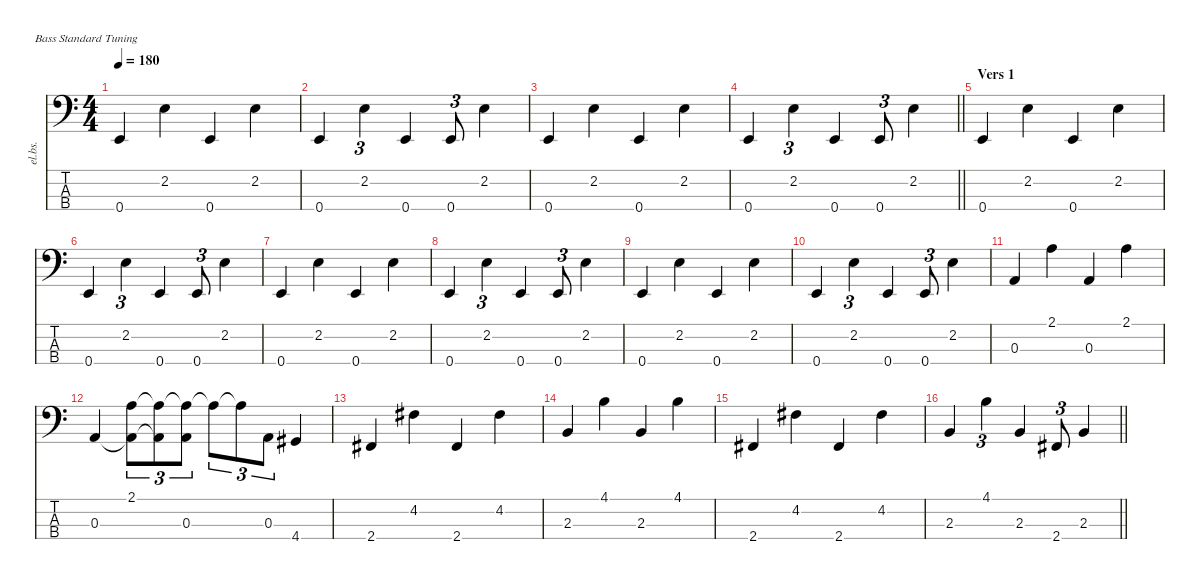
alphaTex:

\defaultSystemsLayout 4
\hideDynamics
\bracketExtendMode nobrackets
\otherSystemsTrackNameOrientation horizontal
\track ("Slap Bass" "el.bs.") {instrument slapbass1}
\staff {score tabs}
\tuning (G2 D2 A1 E1)
\ts (4 4)
\beaming (8 2 2 2 2)
\tempo 180
\clef f4
\ks c
0.4.4{dy f instrument slapbass1 beam Up} 2.2.4{beam Down} 0.4.4{beam Up} 2.2.4{beam Down} |
0.4.4{beam Up} 2.2.4{tu (3 2) beam Down} 0.4.4{beam Up} 0.4.8{tu (3 2) beam Up} 2.2.4{beam Down} |
0.4.4{beam Up} 2.2.4{beam Down} 0.4.4{beam Up} 2.2.4{beam Down} |
\barLineRight lightlight
0.4.4{beam Up} 2.2.4{tu (3 2) beam Down} 0.4.4{beam Up} 0.4.8{tu (3 2) beam Up} 2.2.4{beam Down} |
\section ("" "Vers 1")
0.4.4{beam Up} 2.2.4{beam Down} 0.4.4{beam Up} 2.2.4{beam Down} |
0.4.4{beam Up} 2.2.4{tu (3 2) beam Down} 0.4.4{beam Up} 0.4.8{tu (3 2) beam Up} 2.2.4{beam Down} |
0.4.4{beam Up} 2.2.4{beam Down} 0.4.4{beam Up} 2.2.4{beam Down} |
0.4.4{beam Up} 2.2.4{tu (3 2) beam Down} 0.4.4{beam Up} 0.4.8{tu (3 2) beam Up} 2.2.4{beam Down} |
0.4.4{beam Up} 2.2.4{beam Down} 0.4.4{beam Up} 2.2.4{beam Down} |
0.4.4{beam Up} 2.2.4{tu (3 2) beam Down} 0.4.4{beam Up} 0.4.8{tu (3 2) beam Up} 2.2.4{beam Down} |
0.3.4{beam Up} 2.1.4{beam Down} 0.3.4{beam Up} 2.1.4{beam Down} |
0.3.4{beam Up} (2.1 0.3{t}).8{tu (3 2) beam Down} (2.1{t} 0.3{t}).8{tu (3 2) beam Down} (0.3 2.1{t}).8{tu (3 2) beam Down} 2.1{t}.8{tu (3 2) dy mf beam Down} 2.1{t}.8{tu (3 2) dy f beam Down} 0.3.8{tu (3 2) beam Down} 4.4{acc #}.4{beam Up} |
2.4{acc #}.4{beam Up} 4.2{acc #}.4{beam Down} 2.4{acc #}.4{beam Up} 4.2{acc #}.4{beam Down} |
2.3.4{beam Up} 4.1.4{beam Down} 2.3.4{beam Up} 4.1.4{beam Down} |
2.4{acc #}.4{beam Up} 4.2{acc #}.4{beam Down} 2.4{acc #}.4{beam Up} 4.2{acc #}.4{beam Down} |
\barLineRight lightlight
2.3.4{beam Up} 4.1.4{tu (3 2) beam Down} 2.3.4{beam Up} 2.4{acc #}.8{tu (3 2) beam Up} 2.3.4{beam Up}
